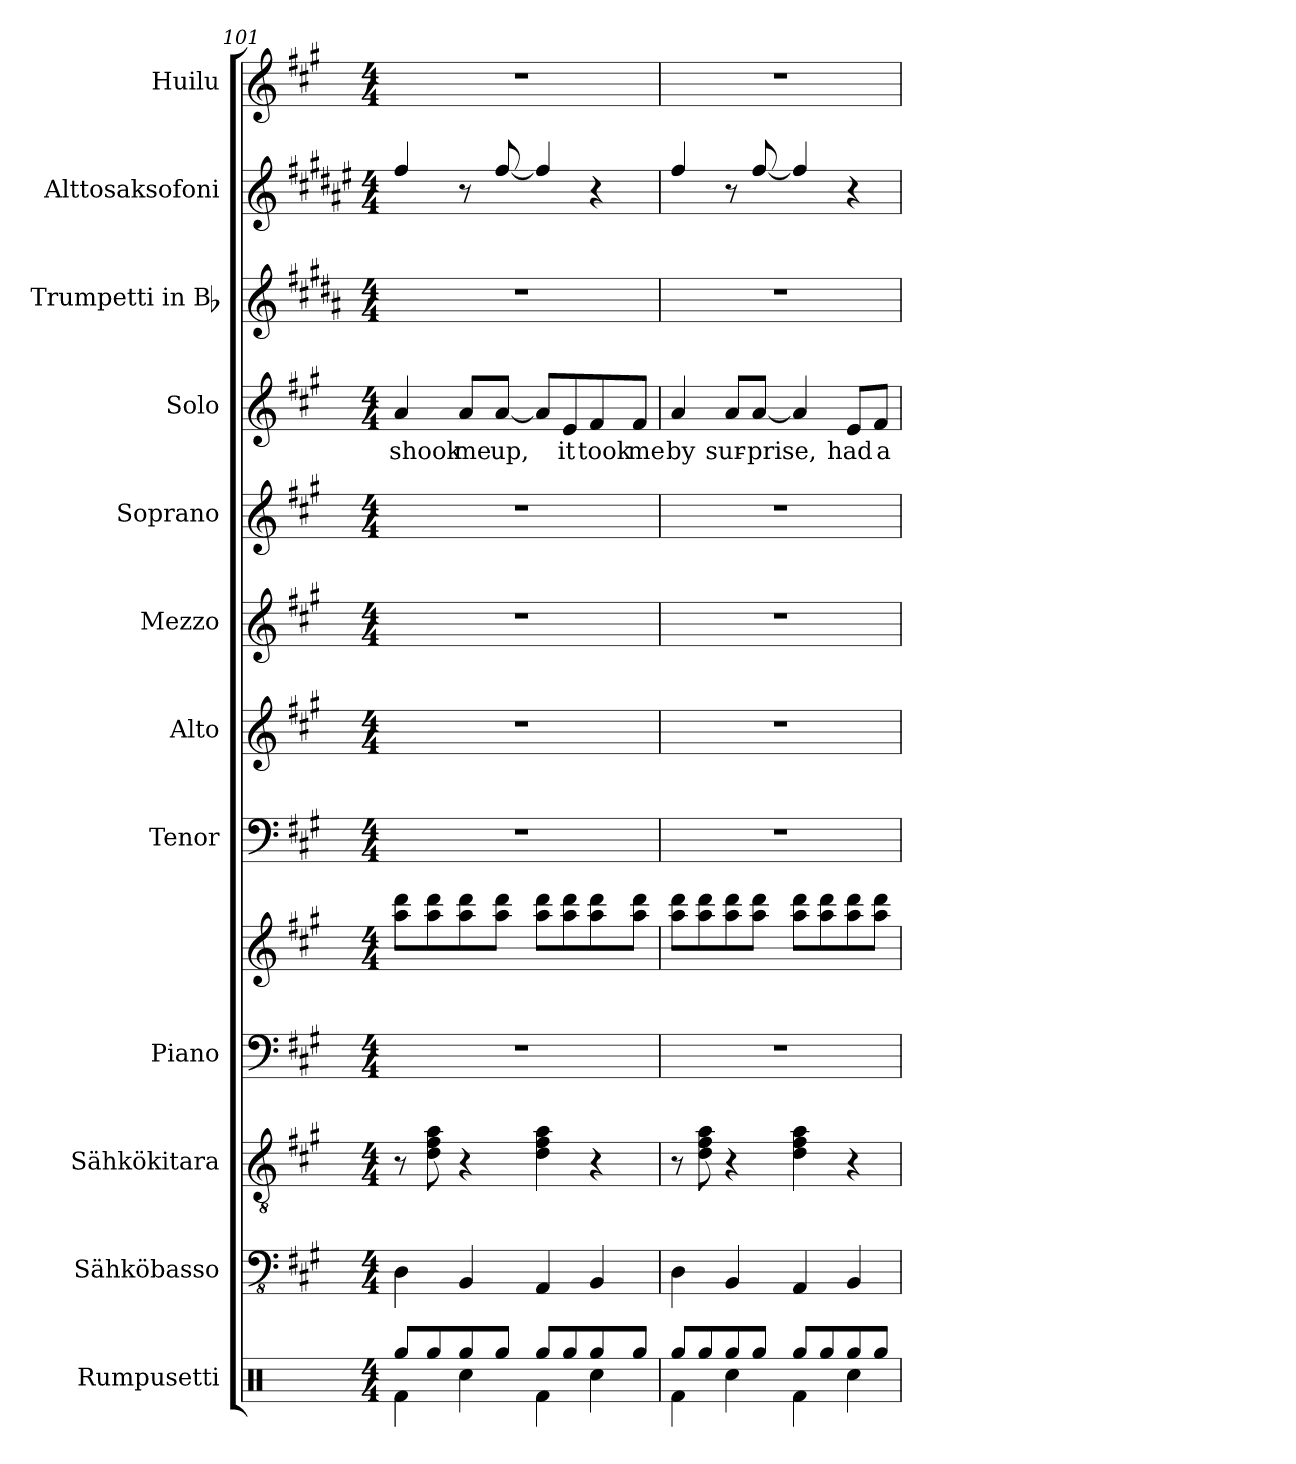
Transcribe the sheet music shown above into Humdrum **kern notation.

**kern	**kern	**kern	**kern	**kern	**kern	**kern	**kern	**kern	**kern	**text	**kern	**kern	**kern
*part12	*part11	*part10	*part9	*part9	*part8	*part7	*part6	*part5	*part4	*part4	*part3	*part2	*part1
*staff13	*staff12	*staff11	*staff10	*staff9	*staff8	*staff7	*staff6	*staff5	*staff4	*staff4	*staff3	*staff2	*staff1
*I"Rumpusetti	*I"Sähköbasso	*I"Sähkökitara	*I"Piano	*	*I"Tenor	*I"Alto	*I"Mezzo	*I"Soprano	*I"Solo	*	*I"Trumpetti in Bb	*I"Alttosaksofoni	*I"Huilu
*I'R. setti	*	*	*I'Pno.	*	*I'T.	*I'A.	*I'M.	*I'S.	*I'Solo	*	*I'Tpt. in Bb	*	*I'H.
!!LO:LB:g=z
*clefX	*clefFv4	*clefGv2	*clefF4	*clefG2	*clefF4	*clefG2	*clefG2	*clefG2	*clefG2	*	*clefG2	*clefG2	*clefG2
*	*	*	*	*	*	*	*	*	*	*	*ITrd1c2	*ITrd5c9	*
*k[]	*k[f#c#g#]	*k[f#c#g#]	*k[f#c#g#]	*k[f#c#g#]	*k[f#c#g#]	*k[f#c#g#]	*k[f#c#g#]	*k[f#c#g#]	*k[f#c#g#]	*	*k[f#c#g#]	*k[f#c#g#]	*k[f#c#g#]
*M4/4	*M4/4	*M4/4	*M4/4	*M4/4	*M4/4	*M4/4	*M4/4	*M4/4	*M4/4	*	*M4/4	*M4/4	*M4/4
=101	=101	=101	=101	=101	=101	=101	=101	=101	=101	=101	=101	=101	=101
*^	*	*	*	*	*	*	*	*	*	*	*	*	*
!	!	!	!	!	!	!	!	!	!	!	!LO:LY:b	!	!	!
8Rgg/L	4Rf\	4DD\	8r	1r	8aa\ 8ddd\L	1r	1r	1r	1r	4a/	shook	1r	4a/	1r
8Rgg/	.	.	8d\ 8f#\ 8a\	.	8aa\ 8ddd\	.	.	.	.	.	.	.	.	.
!	!	!	!	!	!	!	!	!	!	!	!LO:LY:b	!	!	!
8Rgg/	4Rcc\	4BBB/	4r	.	8aa\ 8ddd\	.	.	.	.	8a/L	me	.	8r	.
!	!	!	!	!	!	!	!	!	!	!	!LO:LY:b	!	!	!
8Rgg/J	.	.	.	.	8aa\ 8ddd\J	.	.	.	.	[8a/J	up,	.	[8a/	.
8Rgg/L	4Rf\	4AAA/	4d\ 4f#\ 4a\	.	8aa\ 8ddd\L	.	.	.	.	8a/L]	.	.	4a/]	.
!	!	!	!	!	!	!	!	!	!	!	!LO:LY:b	!	!	!
8Rgg/	.	.	.	.	8aa\ 8ddd\	.	.	.	.	8e/	it	.	.	.
!	!	!	!	!	!	!	!	!	!	!	!LO:LY:b	!	!	!
8Rgg/	4Rcc\	4BBB/	4r	.	8aa\ 8ddd\	.	.	.	.	8f#/	took	.	4r	.
!	!	!	!	!	!	!	!	!	!	!	!LO:LY:b	!	!	!
8Rgg/J	.	.	.	.	8aa\ 8ddd\J	.	.	.	.	8f#/J	me	.	.	.
=102	=102	=102	=102	=102	=102	=102	=102	=102	=102	=102	=102	=102	=102	=102
!	!	!	!	!	!	!	!	!	!	!	!LO:LY:b	!	!	!
8Rgg/L	4Rf\	4DD\	8r	1r	8aa\ 8ddd\L	1r	1r	1r	1r	4a/	by	1r	4a/	1r
8Rgg/	.	.	8d\ 8f#\ 8a\	.	8aa\ 8ddd\	.	.	.	.	.	.	.	.	.
!	!	!	!	!	!	!	!	!	!	!	!LO:LY:b	!	!	!
8Rgg/	4Rcc\	4BBB/	4r	.	8aa\ 8ddd\	.	.	.	.	8a/L	sur-	.	8r	.
!	!	!	!	!	!	!	!	!	!	!	!LO:LY:b	!	!	!
8Rgg/J	.	.	.	.	8aa\ 8ddd\J	.	.	.	.	[8a/J	-prise,	.	[8a/	.
8Rgg/L	4Rf\	4AAA/	4d\ 4f#\ 4a\	.	8aa\ 8ddd\L	.	.	.	.	4a/]	.	.	4a/]	.
8Rgg/	.	.	.	.	8aa\ 8ddd\	.	.	.	.	.	.	.	.	.
!	!	!	!	!	!	!	!	!	!	!	!LO:LY:b	!	!	!
8Rgg/	4Rcc\	4BBB/	4r	.	8aa\ 8ddd\	.	.	.	.	8e/L	had	.	4r	.
!	!	!	!	!	!	!	!	!	!	!	!LO:LY:b	!	!	!
8Rgg/J	.	.	.	.	8aa\ 8ddd\J	.	.	.	.	8f#/J	a	.	.	.
*v	*v	*	*	*	*	*	*	*	*	*	*	*	*	*
=	=	=	=	=	=	=	=	=	=	=	=	=	=
*-	*-	*-	*-	*-	*-	*-	*-	*-	*-	*-	*-	*-	*-
